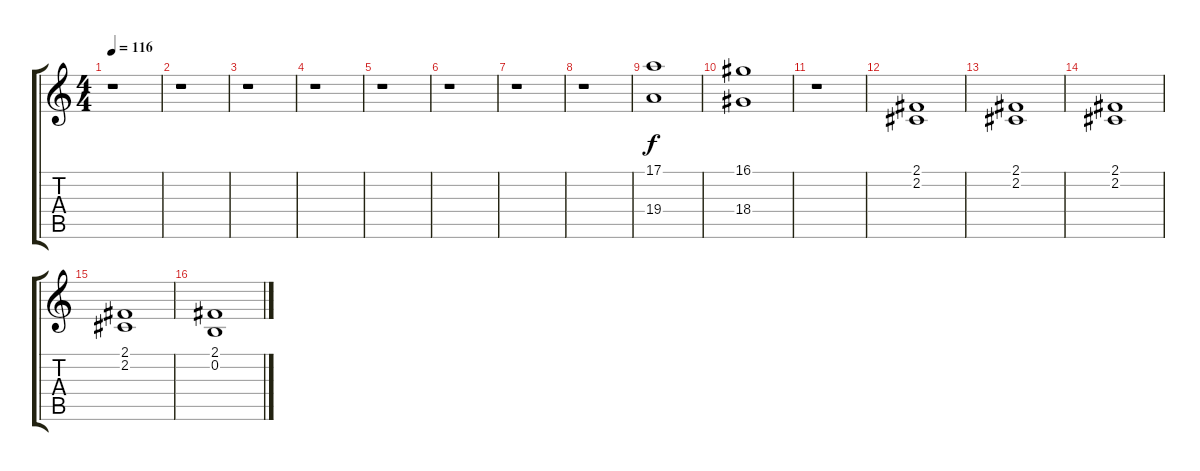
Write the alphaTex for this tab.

\track "" {instrument pad2warm}
\staff {score tabs}
\tuning (E4 B3 G3 D3 A2 E2) {hide}
\ts (4 4)
\tempo 116
\clef g2
\ks c
r.1{dy f} |
r.1 |
r.1 |
r.1 |
r.1 |
r.1 |
r.1 |
r.1 |
(17.1 19.4).1 |
(16.1 18.4).1 |
r.1 |
(2.1 2.2).1 |
(2.1 2.2).1 |
(2.1 2.2).1 |
(2.1 2.2).1 |
(2.1 0.2).1
